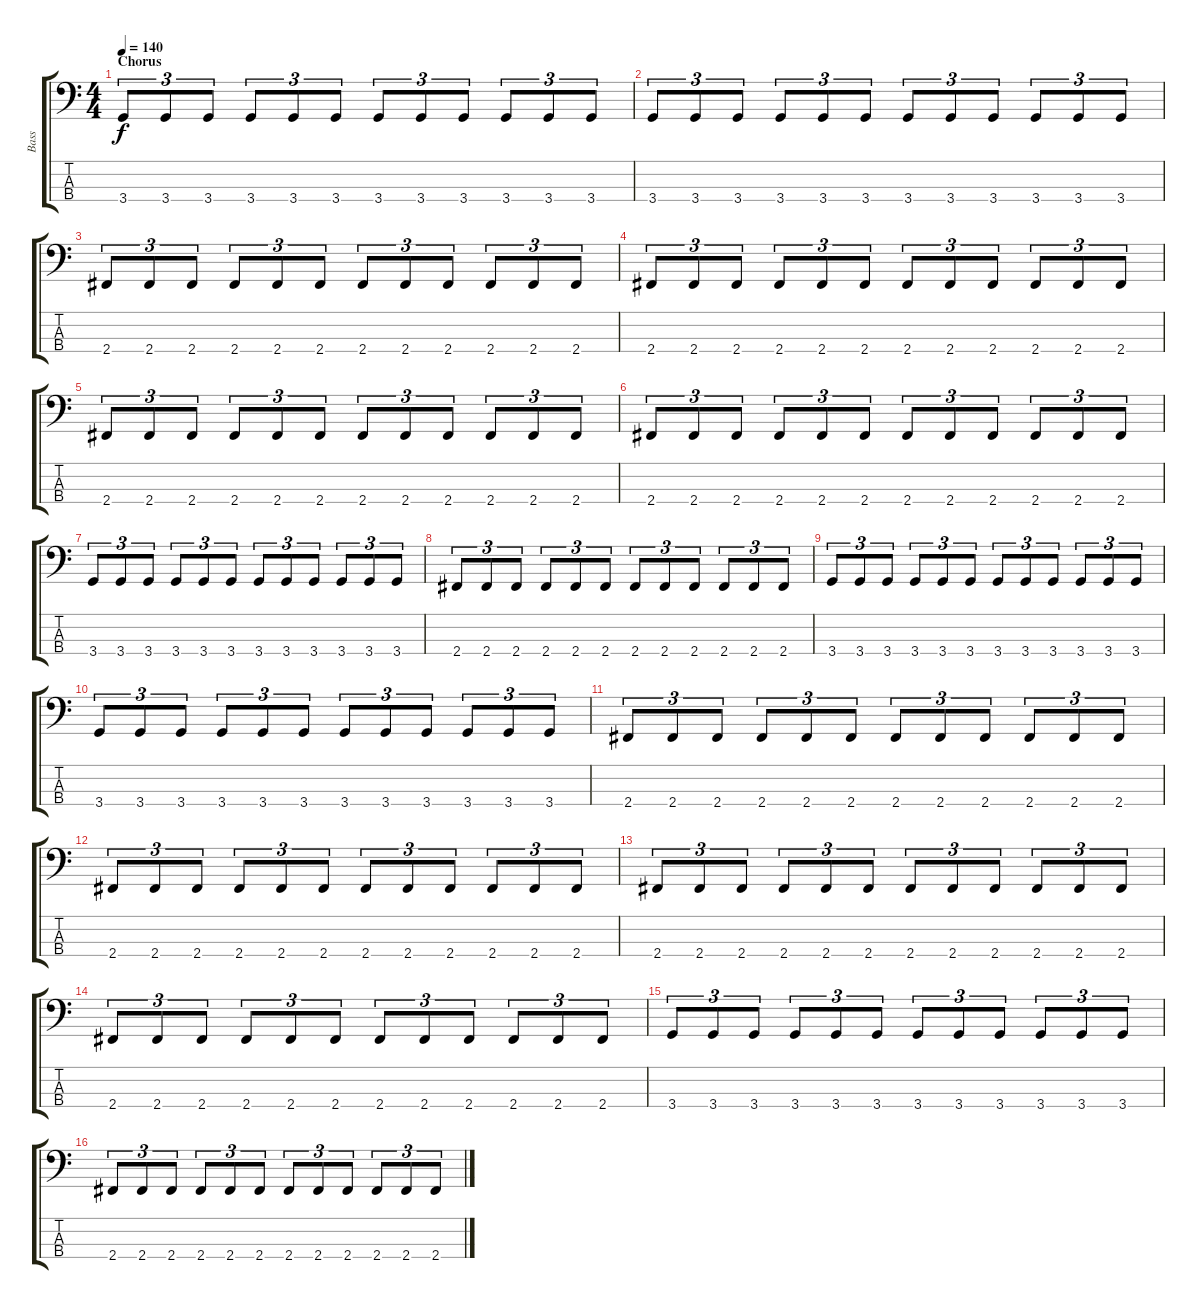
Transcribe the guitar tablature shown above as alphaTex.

\track ("Bass" "Bass") {instrument electricbassfinger}
\staff {score tabs}
\tuning (G2 D2 A1 E1) {hide}
\ts (4 4)
\section ("" "Chorus")
\tempo 140
\clef f4
\ks c
3.4.8{tu (3 2) dy f} 3.4.8{tu (3 2)} 3.4.8{tu (3 2)} 3.4.8{tu (3 2)} 3.4.8{tu (3 2)} 3.4.8{tu (3 2)} 3.4.8{tu (3 2)} 3.4.8{tu (3 2)} 3.4.8{tu (3 2)} 3.4.8{tu (3 2)} 3.4.8{tu (3 2)} 3.4.8{tu (3 2)} |
3.4.8{tu (3 2)} 3.4.8{tu (3 2)} 3.4.8{tu (3 2)} 3.4.8{tu (3 2)} 3.4.8{tu (3 2)} 3.4.8{tu (3 2)} 3.4.8{tu (3 2)} 3.4.8{tu (3 2)} 3.4.8{tu (3 2)} 3.4.8{tu (3 2)} 3.4.8{tu (3 2)} 3.4.8{tu (3 2)} |
2.4.8{tu (3 2)} 2.4.8{tu (3 2)} 2.4.8{tu (3 2)} 2.4.8{tu (3 2)} 2.4.8{tu (3 2)} 2.4.8{tu (3 2)} 2.4.8{tu (3 2)} 2.4.8{tu (3 2)} 2.4.8{tu (3 2)} 2.4.8{tu (3 2)} 2.4.8{tu (3 2)} 2.4.8{tu (3 2)} |
2.4.8{tu (3 2)} 2.4.8{tu (3 2)} 2.4.8{tu (3 2)} 2.4.8{tu (3 2)} 2.4.8{tu (3 2)} 2.4.8{tu (3 2)} 2.4.8{tu (3 2)} 2.4.8{tu (3 2)} 2.4.8{tu (3 2)} 2.4.8{tu (3 2)} 2.4.8{tu (3 2)} 2.4.8{tu (3 2)} |
2.4.8{tu (3 2)} 2.4.8{tu (3 2)} 2.4.8{tu (3 2)} 2.4.8{tu (3 2)} 2.4.8{tu (3 2)} 2.4.8{tu (3 2)} 2.4.8{tu (3 2)} 2.4.8{tu (3 2)} 2.4.8{tu (3 2)} 2.4.8{tu (3 2)} 2.4.8{tu (3 2)} 2.4.8{tu (3 2)} |
2.4.8{tu (3 2)} 2.4.8{tu (3 2)} 2.4.8{tu (3 2)} 2.4.8{tu (3 2)} 2.4.8{tu (3 2)} 2.4.8{tu (3 2)} 2.4.8{tu (3 2)} 2.4.8{tu (3 2)} 2.4.8{tu (3 2)} 2.4.8{tu (3 2)} 2.4.8{tu (3 2)} 2.4.8{tu (3 2)} |
3.4.8{tu (3 2)} 3.4.8{tu (3 2)} 3.4.8{tu (3 2)} 3.4.8{tu (3 2)} 3.4.8{tu (3 2)} 3.4.8{tu (3 2)} 3.4.8{tu (3 2)} 3.4.8{tu (3 2)} 3.4.8{tu (3 2)} 3.4.8{tu (3 2)} 3.4.8{tu (3 2)} 3.4.8{tu (3 2)} |
2.4.8{tu (3 2)} 2.4.8{tu (3 2)} 2.4.8{tu (3 2)} 2.4.8{tu (3 2)} 2.4.8{tu (3 2)} 2.4.8{tu (3 2)} 2.4.8{tu (3 2)} 2.4.8{tu (3 2)} 2.4.8{tu (3 2)} 2.4.8{tu (3 2)} 2.4.8{tu (3 2)} 2.4.8{tu (3 2)} |
3.4.8{tu (3 2)} 3.4.8{tu (3 2)} 3.4.8{tu (3 2)} 3.4.8{tu (3 2)} 3.4.8{tu (3 2)} 3.4.8{tu (3 2)} 3.4.8{tu (3 2)} 3.4.8{tu (3 2)} 3.4.8{tu (3 2)} 3.4.8{tu (3 2)} 3.4.8{tu (3 2)} 3.4.8{tu (3 2)} |
3.4.8{tu (3 2)} 3.4.8{tu (3 2)} 3.4.8{tu (3 2)} 3.4.8{tu (3 2)} 3.4.8{tu (3 2)} 3.4.8{tu (3 2)} 3.4.8{tu (3 2)} 3.4.8{tu (3 2)} 3.4.8{tu (3 2)} 3.4.8{tu (3 2)} 3.4.8{tu (3 2)} 3.4.8{tu (3 2)} |
2.4.8{tu (3 2)} 2.4.8{tu (3 2)} 2.4.8{tu (3 2)} 2.4.8{tu (3 2)} 2.4.8{tu (3 2)} 2.4.8{tu (3 2)} 2.4.8{tu (3 2)} 2.4.8{tu (3 2)} 2.4.8{tu (3 2)} 2.4.8{tu (3 2)} 2.4.8{tu (3 2)} 2.4.8{tu (3 2)} |
2.4.8{tu (3 2)} 2.4.8{tu (3 2)} 2.4.8{tu (3 2)} 2.4.8{tu (3 2)} 2.4.8{tu (3 2)} 2.4.8{tu (3 2)} 2.4.8{tu (3 2)} 2.4.8{tu (3 2)} 2.4.8{tu (3 2)} 2.4.8{tu (3 2)} 2.4.8{tu (3 2)} 2.4.8{tu (3 2)} |
2.4.8{tu (3 2)} 2.4.8{tu (3 2)} 2.4.8{tu (3 2)} 2.4.8{tu (3 2)} 2.4.8{tu (3 2)} 2.4.8{tu (3 2)} 2.4.8{tu (3 2)} 2.4.8{tu (3 2)} 2.4.8{tu (3 2)} 2.4.8{tu (3 2)} 2.4.8{tu (3 2)} 2.4.8{tu (3 2)} |
2.4.8{tu (3 2)} 2.4.8{tu (3 2)} 2.4.8{tu (3 2)} 2.4.8{tu (3 2)} 2.4.8{tu (3 2)} 2.4.8{tu (3 2)} 2.4.8{tu (3 2)} 2.4.8{tu (3 2)} 2.4.8{tu (3 2)} 2.4.8{tu (3 2)} 2.4.8{tu (3 2)} 2.4.8{tu (3 2)} |
3.4.8{tu (3 2)} 3.4.8{tu (3 2)} 3.4.8{tu (3 2)} 3.4.8{tu (3 2)} 3.4.8{tu (3 2)} 3.4.8{tu (3 2)} 3.4.8{tu (3 2)} 3.4.8{tu (3 2)} 3.4.8{tu (3 2)} 3.4.8{tu (3 2)} 3.4.8{tu (3 2)} 3.4.8{tu (3 2)} |
2.4.8{tu (3 2)} 2.4.8{tu (3 2)} 2.4.8{tu (3 2)} 2.4.8{tu (3 2)} 2.4.8{tu (3 2)} 2.4.8{tu (3 2)} 2.4.8{tu (3 2)} 2.4.8{tu (3 2)} 2.4.8{tu (3 2)} 2.4.8{tu (3 2)} 2.4.8{tu (3 2)} 2.4.8{tu (3 2)}
